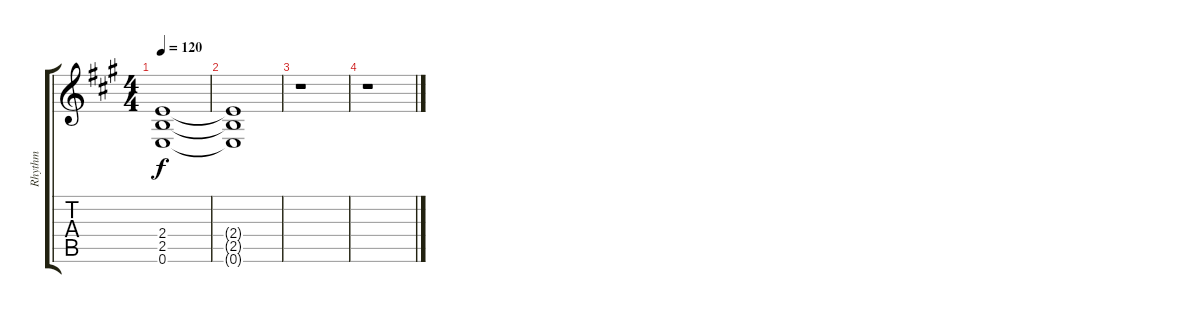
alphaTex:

\track ("Rhythm" "Rhythm") {instrument distortionguitar}
\staff {score tabs}
\tuning (E4 B3 G3 D3 A2 E2) {hide}
\ts (4 4)
\tempo 120
\clef g2
\ks a
(2.4{t} 2.5{t} 0.6{t}).1{dy f} |
(2.4{t} 2.5{t} 0.6{t}).1 |
r.1 |
r.1
